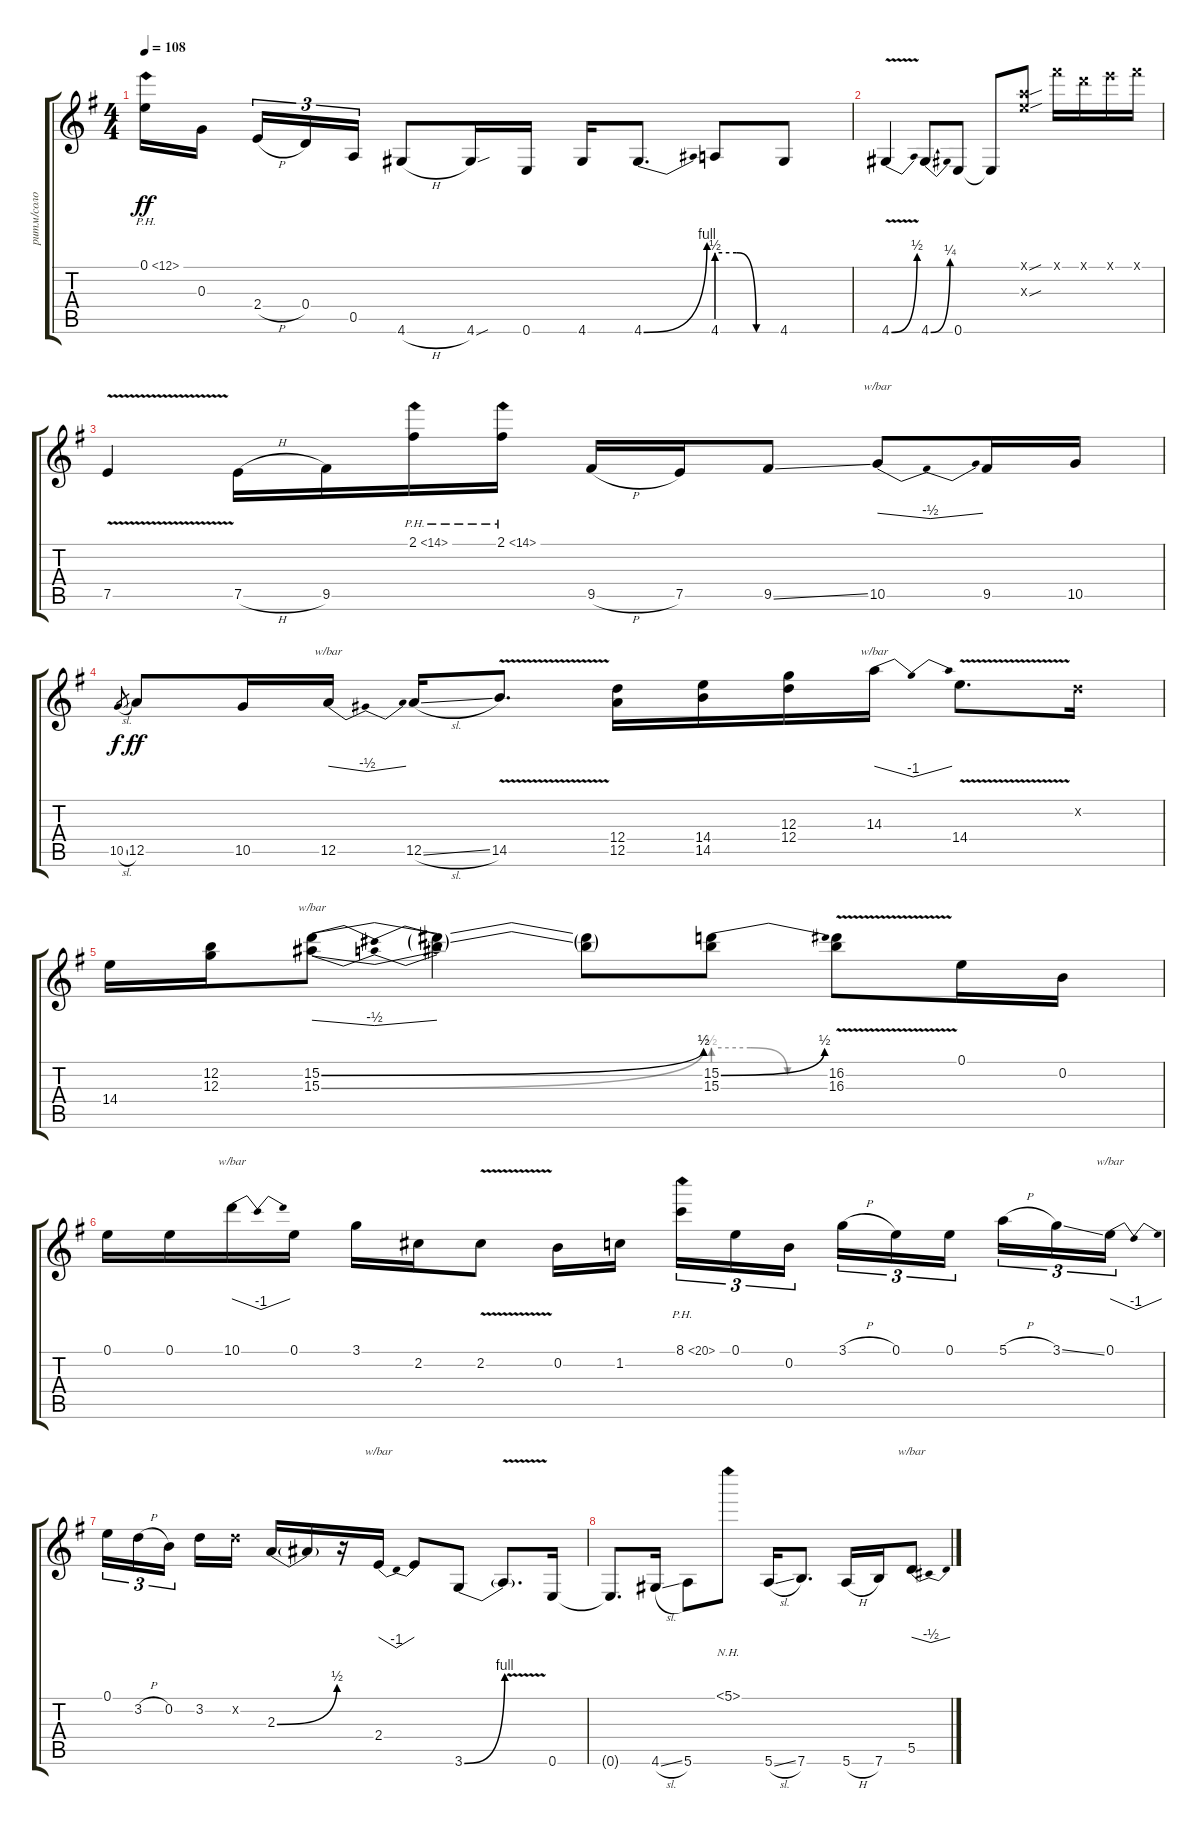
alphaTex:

\track ("ритм/соло" "ритм/соло") {instrument acousticguitarsteel}
\staff {score tabs}
\tuning (E4 B3 G3 D3 A2 E2) {hide}
\ts (4 4)
\tempo 108
\clef g2
\ks eminor
0.1{ph 12}.16{dy ff} 0.3.16{beam splitsecondary} 2.4{h}.16{tu (3 2)} 0.4.16{tu (3 2)} 0.5.16{tu (3 2)} 4.6{h}.8 4.6{sou}.16 0.6.16 4.6.16 4.6{be (bend 0 0 60 4)}.8{d} 4.6{be (custom 0 2 20 2 40 0 60 0)}.8 4.6.8 |
4.6{be (bend 0 0 60 2) v}.4 4.6{be (bend 0 0 60 1)}.8 0.6.8 0.6{t}.8 (0.1{sou x} 14.3{sou x}).8 14.1{x}.16 10.1{x}.16 12.1{x}.16 14.1{x}.16 |
7.5{v}.4 7.5{h}.16 9.5.16 2.1{ph 12}.16 2.1{ph 12}.16 9.5{h}.16 7.5.16 9.5{ss}.8 10.5.8{tbe (dip default 0 0 30 -2 60 0)} 9.5.16 10.5.16 |
10.5{sl}.8{gr dy f} 12.5.8{dy ff} 10.5.16 12.5.16{tbe (dip default 0 0 30 -2 60 0)} 12.5{sl}.16 14.5{v}.8{d} (12.4 12.5).16 (14.4 14.5).16 (12.3 12.4).16 14.3.16{tbe (dip default 0 0 30 -4 60 0)} 14.4{v}.8{d} 3.2{x}.16 |
14.4.16 (12.2 12.3).16 (15.2{be (bend 0 0 60 2)} 15.3{be (bend 0 0 60 2)}).8{tbe (dip default 0 0 30 -2 60 0)} (15.2{t} 15.3{t}).4 (15.2{t} 15.3{t}).8 (15.2{be (bend 0 0 60 2)} 15.3{be (custom 0 2 20 2 40 0 60 0)}).8 (16.2{v} 16.3{v}).8 0.1.16 0.2.16 |
0.1.16 0.1.16 10.1.16{tbe (dip default 0 0 30 -4 60 0)} 0.1.16 3.1.16 2.2.16 2.2{v}.8 0.2.16 1.2.16{beam splitsecondary} 8.1{ph 12}.16{tu (3 2)} 0.1.16{tu (3 2)} 0.2.16{tu (3 2)} 3.1{h}.16{tu (3 2)} 0.1.16{tu (3 2)} 0.1.16{tu (3 2) beam splitsecondary} 5.1{h}.16{tu (3 2)} 3.1{ss}.16{tu (3 2)} 0.1.16{tu (3 2) tbe (dip default 0 0 30 -4 60 0)} |
0.1.16{tu (3 2)} 3.2{h}.16{tu (3 2)} 0.2.16{tu (3 2) beam splitsecondary} 3.2.16 3.2{x}.16 2.3{be (bend 0 0 60 2)}.16 2.3{t}.16 r.16 2.4.16{tbe (dip default 0 0 30 -4 60 0)} 2.4{t}.8 3.6{be (bend 0 0 60 4)}.8 3.6{v t}.8{d} 0.6.16 |
0.6{t}.8{d} 4.6{sl}.16 5.6.8 5.1{nh}.8 5.6{sl}.16 7.6.8{d} 5.6{h}.16 7.6.16 5.5.8{tbe (dip default 0 0 30 -2 60 0)}
